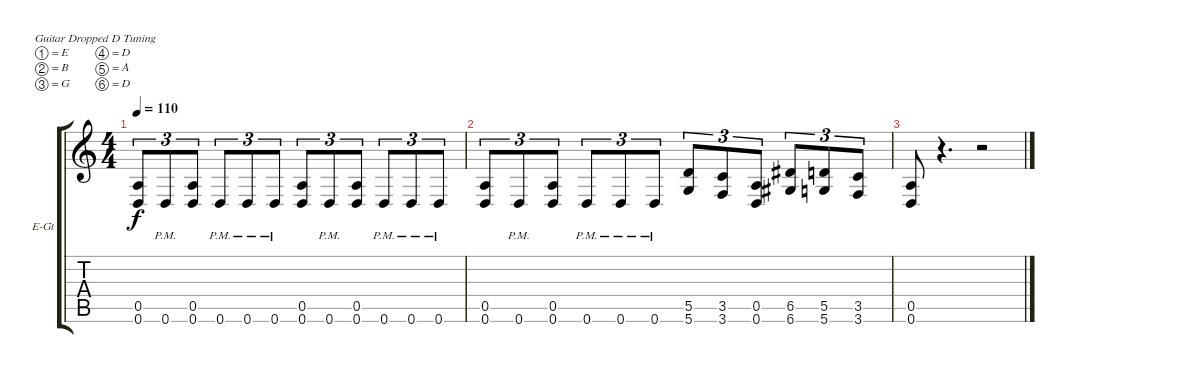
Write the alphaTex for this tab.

\bracketExtendMode groupsimilarinstruments
\firstSystemTrackNameOrientation horizontal
\otherSystemsTrackNameOrientation horizontal
\track ("Guitar 1" "E-Gt") {instrument distortionguitar}
\staff {score tabs}
\tuning (E4 B3 G3 D3 A2 D2)
\ts (4 4)
\tempo 110
\clef g2
\ks c
(0.5 0.6).8{tu (3 2) dy f} 0.6{pm}.8{tu (3 2)} (0.5 0.6).8{tu (3 2)} 0.6{pm}.8{tu (3 2)} 0.6{pm}.8{tu (3 2)} 0.6{pm}.8{tu (3 2)} (0.5 0.6).8{tu (3 2)} 0.6{pm}.8{tu (3 2)} (0.5 0.6).8{tu (3 2)} 0.6{pm}.8{tu (3 2)} 0.6{pm}.8{tu (3 2)} 0.6{pm}.8{tu (3 2)} |
(0.5 0.6).8{tu (3 2)} 0.6{pm}.8{tu (3 2)} (0.5 0.6).8{tu (3 2)} 0.6{pm}.8{tu (3 2)} 0.6{pm}.8{tu (3 2)} 0.6{pm}.8{tu (3 2)} (5.5 5.6).8{tu (3 2)} (3.5 3.6).8{tu (3 2)} (0.5 0.6).8{tu (3 2)} (6.5 6.6).8{tu (3 2)} (5.5 5.6).8{tu (3 2)} (3.5 3.6).8{tu (3 2)} |
(0.6 0.5).8 r.4{d} r.2
